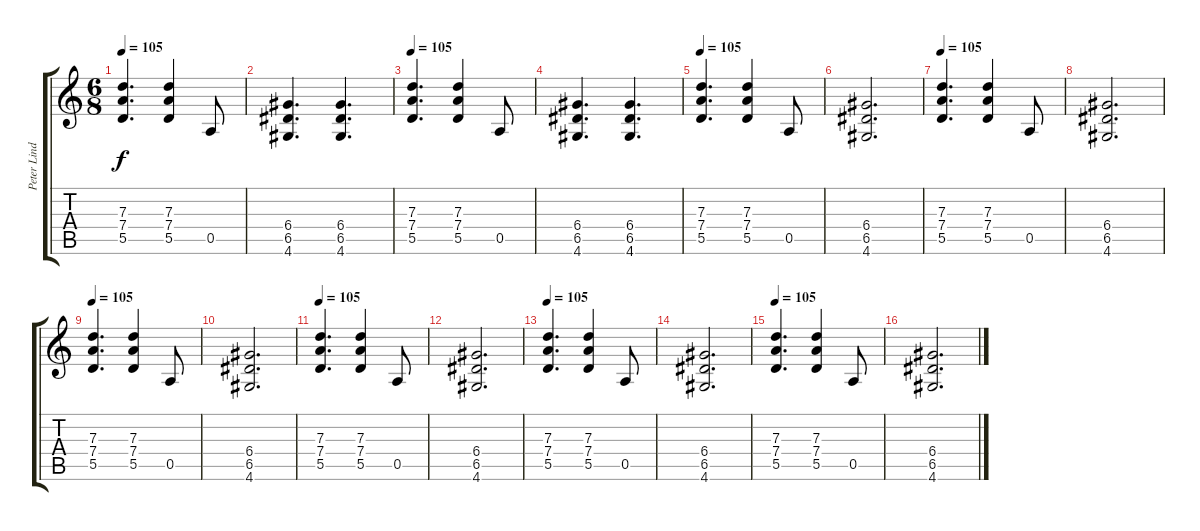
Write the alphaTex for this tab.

\track ("Peter Lindgren" "Peter Lind") {instrument distortionguitar}
\staff {score tabs}
\tuning (E4 B3 G3 D3 A2 E2) {hide}
\ts (6 8)
\tempo 105
\clef g2
\ks c
(7.3 7.4 5.5).4{d dy f volume 15} (7.3 7.4 5.5).4 0.5.8 |
(6.4 6.5 4.6).4{d} (6.4 6.5 4.6).4{d} |
\tempo 105
(7.3 7.4 5.5).4{d volume 15} (7.3 7.4 5.5).4 0.5.8 |
(6.4 6.5 4.6).4{d} (6.4 6.5 4.6).4{d} |
\tempo 105
(7.3 7.4 5.5).4{d volume 15} (7.3 7.4 5.5).4 0.5.8 |
(6.4 6.5 4.6).2{d} |
\tempo 105
(7.3 7.4 5.5).4{d volume 15} (7.3 7.4 5.5).4 0.5.8 |
(6.4 6.5 4.6).2{d} |
\tempo 105
(7.3 7.4 5.5).4{d volume 15} (7.3 7.4 5.5).4 0.5.8 |
(6.4 6.5 4.6).2{d} |
\tempo 105
(7.3 7.4 5.5).4{d volume 15} (7.3 7.4 5.5).4 0.5.8 |
(6.4 6.5 4.6).2{d} |
\tempo 105
(7.3 7.4 5.5).4{d volume 15} (7.3 7.4 5.5).4 0.5.8 |
(6.4 6.5 4.6).2{d} |
\tempo 105
(7.3 7.4 5.5).4{d volume 15} (7.3 7.4 5.5).4 0.5.8 |
(6.4 6.5 4.6).2{d}
